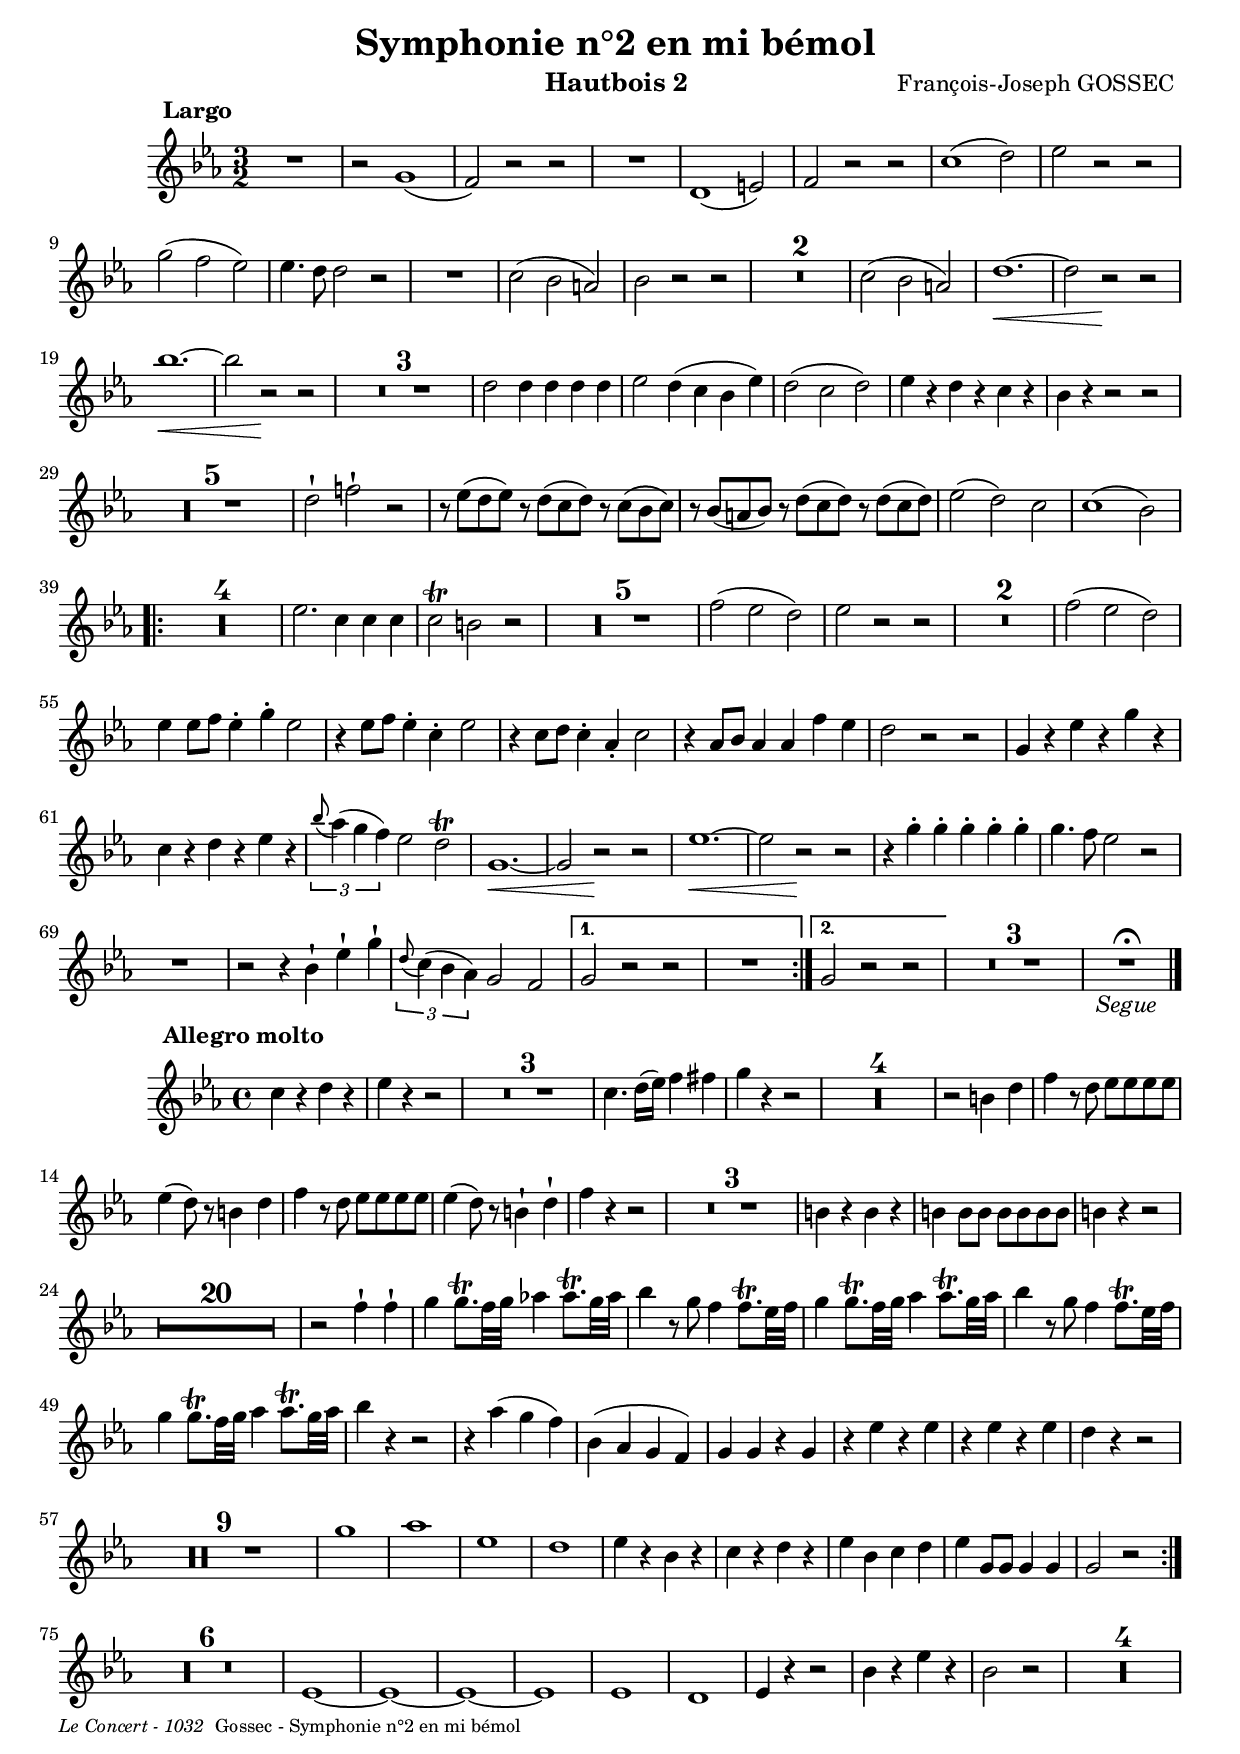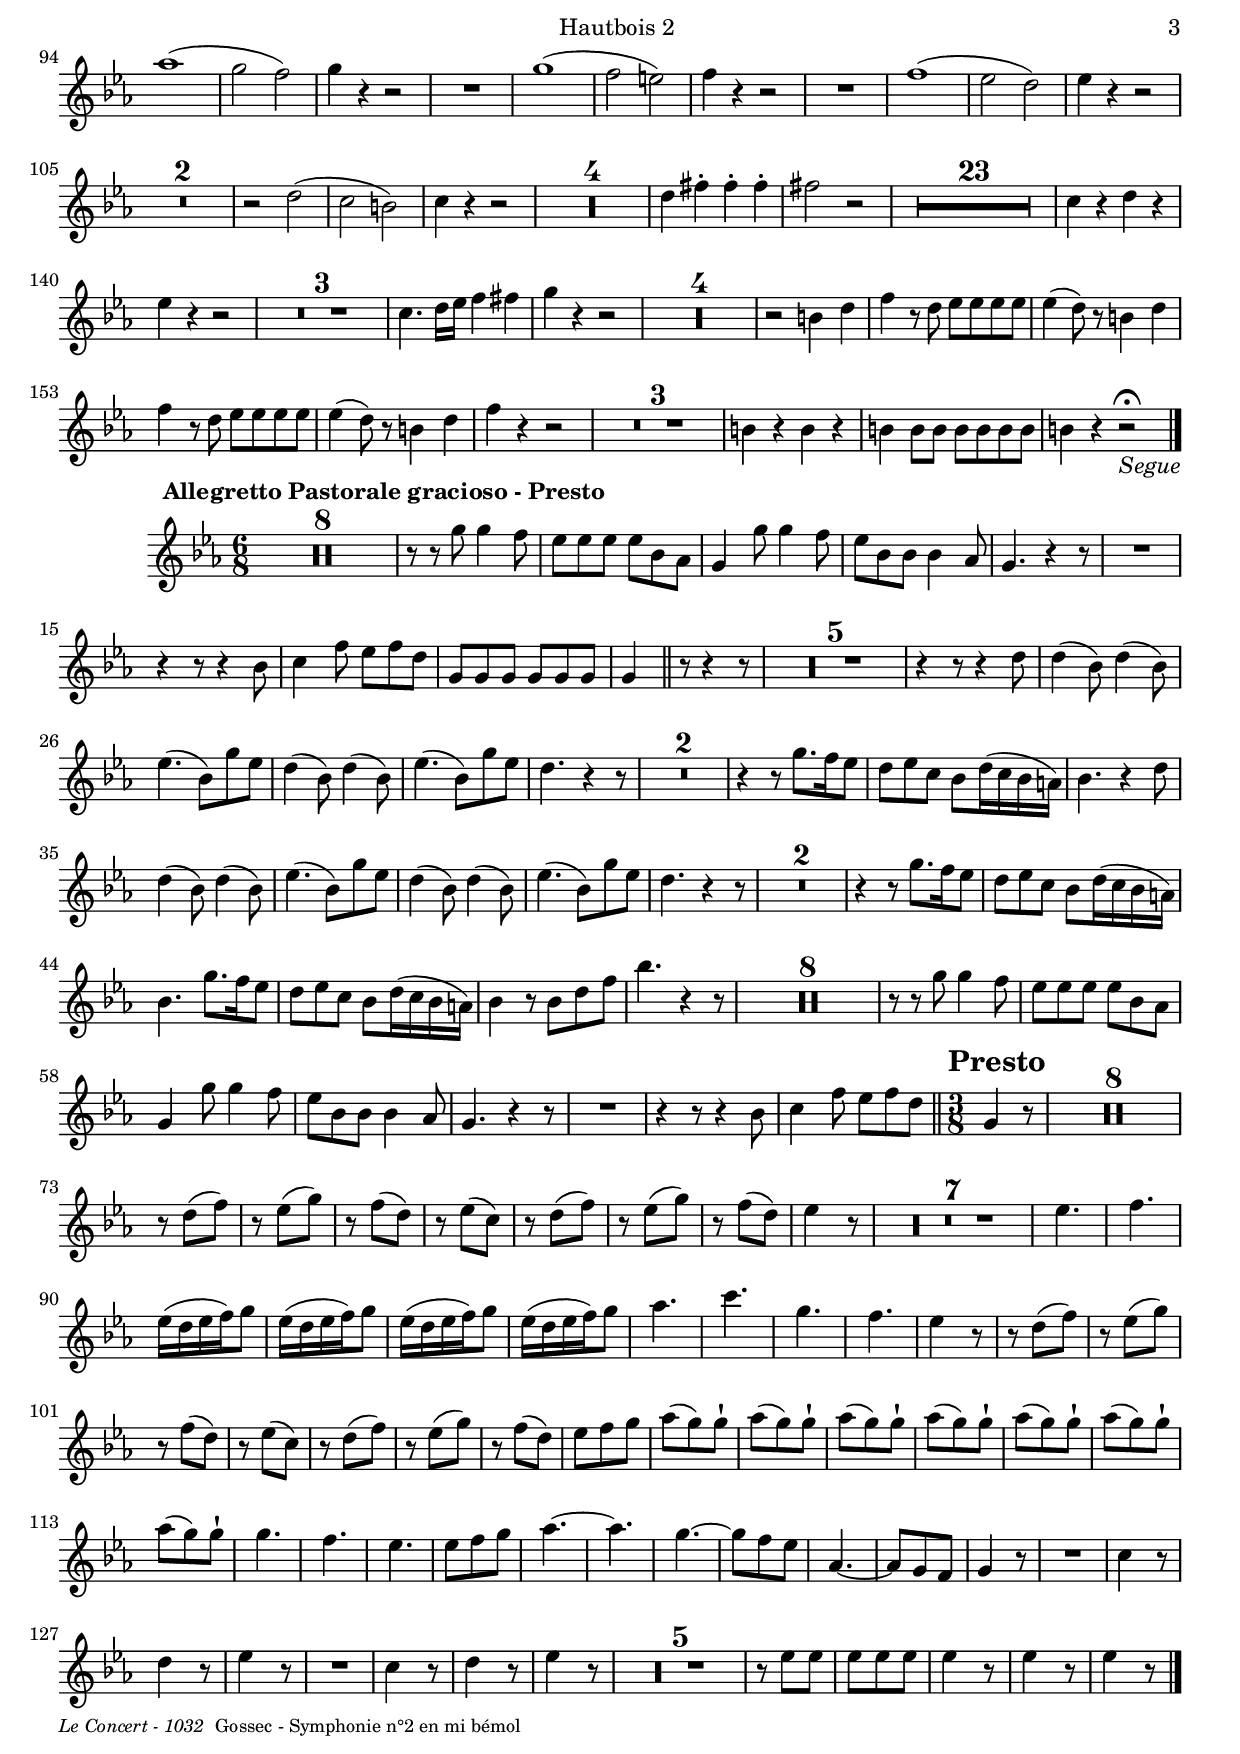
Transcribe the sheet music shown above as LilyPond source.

\version "2.10.25"

\paper{ #(define page-breaking ly:page-turn-breaking)
         top-margin = 3.0
         bottom-margin = 3.0
         before-title-space = 3.0
         between-system-padding = 3.0
         oddFooterMarkup = \markup {\tiny {\italic{"Le Concert - 1032 "} "Gossec - Symphonie n°2 en mi bémol "}}
         #(set-global-staff-size 24)  
         first-page-number = 2
         ragged-last-bottom = ##f
      }

\book{
\header {
    title = 	"Symphonie n°2 en mi bémol "
    composer =	"François-Joseph GOSSEC "
    instrument =	"Hautbois 2 "
}


\score {
      \new Staff {
         ﻿\version "2.10.25"      %Gossec - Symphonie mi bémol
                        %Hautbois2 - 1er mvt
\relative c''{
\clef treble
\key ees \major
\time 3/2




R1.
r2 g1(
f2) r r
R1.
d1( e2)
f r r
c'1( d2)
ees r r
g( f ees)
ees4. d8 d2 r
R1.
c2( bes a)
bes r r
\set Score.skipBars = ##t R1. * 2 
%
c2( bes a)
d1.\< ~ 
d2 r\! r
bes'1.\< ~
bes2 r\! r
\set Score.skipBars = ##t R1. * 3 
%
%
d,2 d4 d d d
ees2 d4( c bes ees)
d2( c d)
ees4 r d r c r
bes r r2 r
\set Score.skipBars = ##t R1. * 5 
%
%
%
%
d2-| f!-| r
r8 ees( d ees) r d( c d) r c( bes c)
r bes( a bes) r d( c d) r d( c d)
ees2( d) c
c1( bes2) \repeat volta 2 {
\set Score.skipBars = ##t R1. * 4 
%
%
%
ees2. c4 c c
c2\trill b r
\set Score.skipBars = ##t R1. * 5 
%
%
%
%
f'2( ees d)
ees r r
\set Score.skipBars = ##t R1. * 2 
%
f2( ees d)
ees4 ees8 f ees4-. g-. ees2
r4 ees8 f ees4-. c-. ees2
r4 c8 d c4-. aes-. c2
r4 aes8 bes aes4 aes f' ees
d2 r r
g,4 r ees' r g r
c, r d r ees r
\times 2/3 {\appoggiatura bes'8 aes4([ g f)]} ees2 d\trill
g,1.\< ~
g2 r\! r
ees'1.\< ~
ees2 r\! r
r4 g-. g-. g-. g-. g-. 
g4. f8 ees2 r
R1.
r2 r4 bes-| ees-| g-|
\times 2/3 {\appoggiatura d8 c4([ bes aes)]} g2 f }
\alternative { {g2 r r | R1.} 
   {g2 r r } }
\set Score.skipBars = ##t R1. * 3
R1.^\fermataMarkup_\markup{\italic "Segue"} 
\bar "|." 
}
}
         \header { piece =  \markup {\hspace #+10.0 \bold "Largo"}     
                  opus = ""  }
}
\score {
      \new Staff {
         ﻿\version "2.10.25"      %Gossec - Symphonie mi bémol
                        %Hautbois2 - 2ème mvt
\relative c''{
\clef treble
\key ees \major
\time 4/4




c4 r d r 
ees r r2
\set Score.skipBars = ##t R1 * 3 
%
%
c4. d16( ees) f4 fis
g r r2
\set Score.skipBars = ##t R1 * 4 
%
%
%
r2 b,4 d
f r8 d ees ees ees ees
ees4( d8) r b4 d
f r8 d ees ees ees ees
ees4( d8) r b4-| d-|
f r r2
\set Score.skipBars = ##t R1 * 3 
%
%
b,4 r b r
b b8 b b b b b
b4 r r2
\set Score.skipBars = ##t R1 * 20 
%
%
%
%
%
%
%
%
%
%
%
%
%
%
%
%
%
%
%
r2 f'4-| f-|
g g8.\trill f32 g aes!4 aes8.\trill g32 aes
bes4 r8 g f4 f8.\trill ees32 f 
g4 g8.\trill f32 g aes4 aes8.\trill g32 aes
bes4 r8 g f4 f8.\trill ees32 f
g4 g8.\trill f32 g aes4 aes8.\trill g32 aes
bes4 r r2
r4 aes( g f)
bes,( aes g f)
g g r g
r ees' r ees
r ees r ees
d r r2
\set Score.skipBars = ##t R1 * 9
%
%
%
%
%
%
%
%
g1 
aes
ees
d
ees4 r bes r 
c r d r
ees bes c d
ees g,8 g g4 g
g2 r \bar ":|"
\set Score.skipBars = ##t R1 * 6 
%
%
%
%
%
ees1 ~
ees ~
ees ~
ees
ees ~
d
ees4 r r2
bes'4 r ees r
bes2 r
\set Score.skipBars = ##t R1 * 4 
%
%
%
aes'1(
g2 f)
g4 r r2
R1
g(
f2 e)
f4 r r2
R1
f(
ees2 d)
ees4 r r2
\set Score.skipBars = ##t R1 * 2 
%
r2 d( 
c b)
c4 r r2
\set Score.skipBars = ##t R1 * 4 
%
%
%
d4 fis-. fis-. fis-.
fis2 r
\set Score.skipBars = ##t R1 * 23 
%
%
%
%
%
%
%
%
%
%
%
%
%
%
%
%
%
%
%
%
%
%
c4 r d r
ees r r2
\set Score.skipBars = ##t R1 * 3 
%
%
c4. d16 ees f4 fis
g r r2
\set Score.skipBars = ##t R1 * 4 
%
%
%
r2 b,4 d
f r8 d ees ees ees ees
ees4( d8) r b4 d
f r8 d ees ees ees ees 
ees4( d8) r b4 d
f r r2
\set Score.skipBars = ##t R1 * 3 
%
%
b,4 r b r
b b8 b b b b b
b4 r r2^\fermataMarkup_\markup{\italic "Segue"} \bar "|." 
}
}
         \header { piece = \markup {\hspace #+10.0 \bold "Allegro molto"}
                  opus = ""  }
}
\score {
      \new Staff {
         ﻿\version "2.10.25"      %Gossec - Symphonie mi bémol
                        %Hautbois2 - 3ème mvt
\relative c''{
\clef treble
\key ees \major
\time 6/8




\set Score.skipBars = ##t R2. * 8 
%
%
%
%
%
%
%
r8 r g' g4 f8
ees ees ees ees bes aes
g4 g'8 g4 f8
ees bes bes bes4 aes8
g4. r4 r8
R2.
r4 r8 r4 bes8
c4 f8 ees f d
g, g g g g g
g4 \bar "||" r8 r4 r8
\set Score.skipBars = ##t R2. * 5 
%
%
%
%
r4 r8 r4 d'8
d4( bes8) d4( bes8)
ees4.( bes8) g' ees
d4( bes8) d4( bes8)
ees4.( bes8) g' ees
d4. r4 r8
\set Score.skipBars = ##t R2. * 2 
%
r4 r8 g8. f16 ees8
d ees c bes d16( c bes a)
bes4. r4 d8
d4( bes8) d4( bes8)
ees4.( bes8) g' ees
d4( bes8) d4( bes8)
ees4.( bes8) g' ees
d4. r4 r8
\set Score.skipBars = ##t R2. * 2 
%
r4 r8 g8. f16 ees8
d ees c bes d16( c bes a)
bes4. g'8. f16 ees8
d ees c bes d16( c bes a)
bes4 r8 bes d f
bes4. r4 r8
\set Score.skipBars = ##t R2. * 8 
%
%
%
%
%
%
%
r8 r g g4 f8
ees ees ees ees bes aes
g4 g'8 g4 f8
ees bes bes bes4 aes8
g4. r4 r8
R2.
r4 r8 r4 bes8
c4 f8 ees f d \bar "||" \override Score.RehearsalMark #'break-align-symbols = #'(time-signature) \override Score.RehearsalMark #'self-alignment-X = #left \override Score.RehearsalMark #'padding = #2.0 \time 3/8 \mark \markup {\bold "Presto"}
g,4 r8
\set Score.skipBars = ##t R4. * 8 
%
%
%
%
%
%
%
r8 d'( f)
r ees( g)
r f( d)
r ees( c)
r8 d( f)
r ees( g)
r f( d)
ees4 r8
\set Score.skipBars = ##t R4. * 7 
%
%
%
%
%
%
ees4. 
f
\repeat unfold 4 {ees16( d ees f) g8}
%
%
%
aes4.
c
g
f
ees4 r8
r8 d( f)
r ees( g)
r f( d)
r ees( c)
r8 d( f)
r ees( g)
r f( d)
ees f g
\repeat unfold 7 {aes( g) g-|}
%
%
%
%
%
%
g4.
f
ees
ees8 f g
aes4. ~
aes
g ~
g8 f ees
aes,4. ~
aes8 g f
g4 r8
R4.
c4 r 8
d4 r8
ees4 r8
R4.
c4 r 8
d4 r8
ees4 r8
\set Score.skipBars = ##t R4. * 5 
%
%
%
%
r8 ees ees 
ees ees ees
ees4 r8
ees4 r8
ees4 r8 \bar "|." 
}
}
         \header { piece = \markup {\hspace #+10.0 \bold "Allegretto Pastorale gracioso - Presto"}
                  opus = ""  }
}
}
